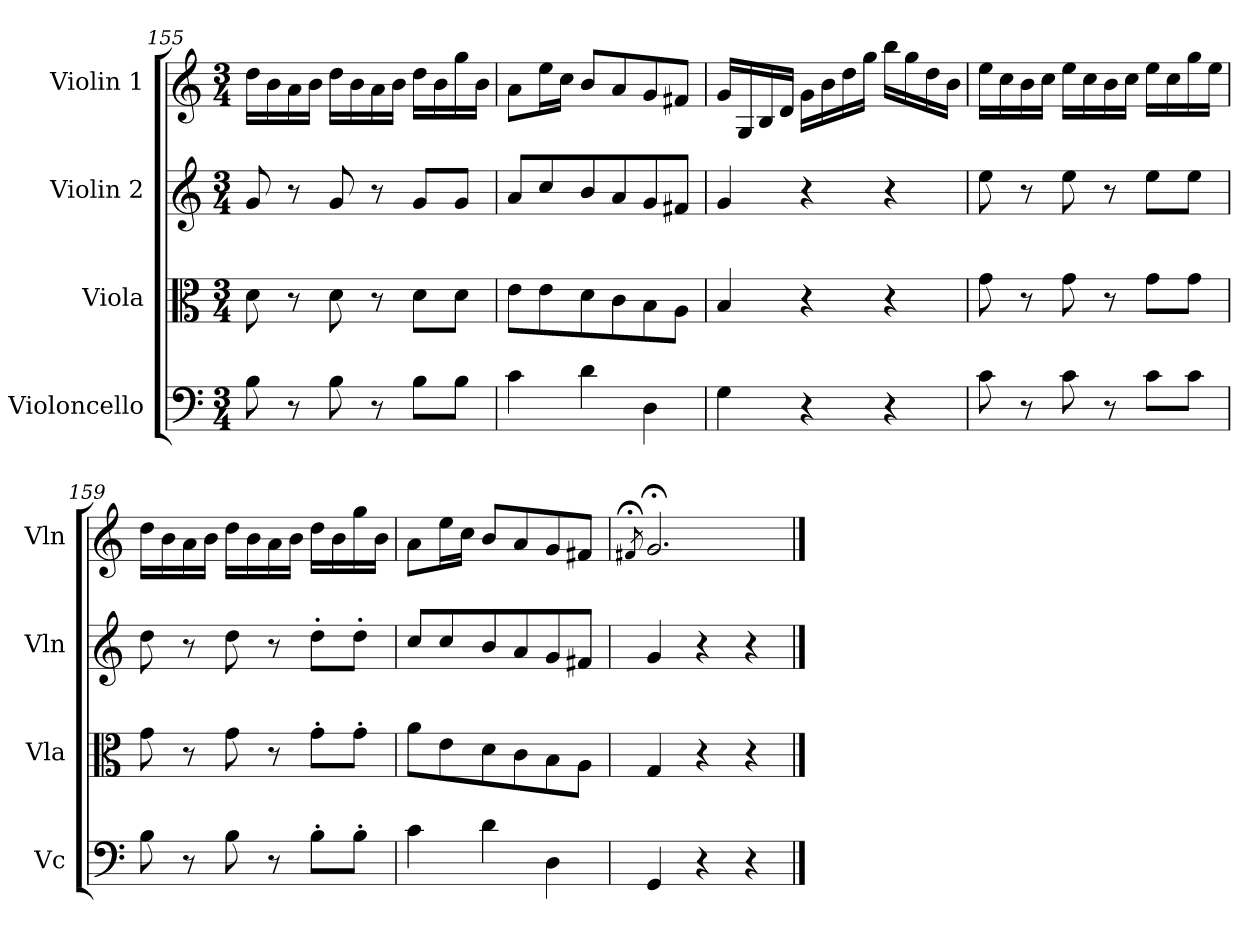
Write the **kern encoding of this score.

**kern	**kern	**kern	**kern
*part4	*part3	*part2	*part1
*staff4	*staff3	*staff2	*staff1
*I"Violoncello	*I"Viola	*I"Violin 2	*I"Violin 1
*I'Vc	*I'Vla	*I'Vln	*I'Vln
!!LO:LB:g=z
*clefF4	*clefC3	*clefG2	*clefG2
*k[]	*k[]	*k[]	*k[]
*M3/4	*M3/4	*M3/4	*M3/4
=155	=155	=155	=155
8B\	8d\	8g/	16dd\LL
.	.	.	16b\
8r	8r	8r	16a\
.	.	.	16b\JJ
8B\	8d\	8g/	16dd\LL
.	.	.	16b\
8r	8r	8r	16a\
.	.	.	16b\JJ
8B\L	8d\L	8g/L	16dd\LL
.	.	.	16b\
8B\J	8d\J	8g/J	16gg\
.	.	.	16b\JJ
=156	=156	=156	=156
4c\	8e\L	8a/L	8a\L
.	8e\	8cc/	16ee\L
.	.	.	16cc\JJ
4d\	8d\	8b/	8b/L
.	8c\	8a/	8a/
4D\	8B\	8g/	8g/
.	8A\J	8f#X/J	8f#X/J
=157	=157	=157	=157
4G\	4B/	4g/	16g/LL
.	.	.	16G/
.	.	.	16B/
.	.	.	16d/JJ
4r	4r	4r	16g\LL
.	.	.	16b\
.	.	.	16dd\
.	.	.	16gg\JJ
4r	4r	4r	16bb\LL
.	.	.	16gg\
.	.	.	16dd\
.	.	.	16b\JJ
=158	=158	=158	=158
8c\	8g\	8ee\	16ee\LL
.	.	.	16cc\
8r	8r	8r	16b\
.	.	.	16cc\JJ
8c\	8g\	8ee\	16ee\LL
.	.	.	16cc\
8r	8r	8r	16b\
.	.	.	16cc\JJ
8c\L	8g\L	8ee\L	16ee\LL
.	.	.	16cc\
8c\J	8g\J	8ee\J	16gg\
.	.	.	16ee\JJ
=159	=159	=159	=159
8B\	8g\	8dd\	16dd\LL
.	.	.	16b\
8r	8r	8r	16a\
.	.	.	16b\JJ
8B\	8g\	8dd\	16dd\LL
.	.	.	16b\
8r	8r	8r	16a\
.	.	.	16b\JJ
8B'\L	8g'\L	8dd'\L	16dd\LL
.	.	.	16b\
8B'\J	8g'\J	8dd'\J	16gg\
.	.	.	16b\JJ
=160	=160	=160	=160
4c\	8a\L	8cc/L	8a\L
.	8e\	8cc/	16ee\L
.	.	.	16cc\JJ
4d\	8d\	8b/	8b/L
.	8c\	8a/	8a/
4D\	8B\	8g/	8g/
.	8A\J	8f#X/J	8f#X/J
=161	=161	=161	=161
.	.	.	8qf#X;</
4GG/	4G/	4g/	2.g;</
4r	4r	4r	.
4r	4r	4r	.
==	==	==	==
*-	*-	*-	*-
